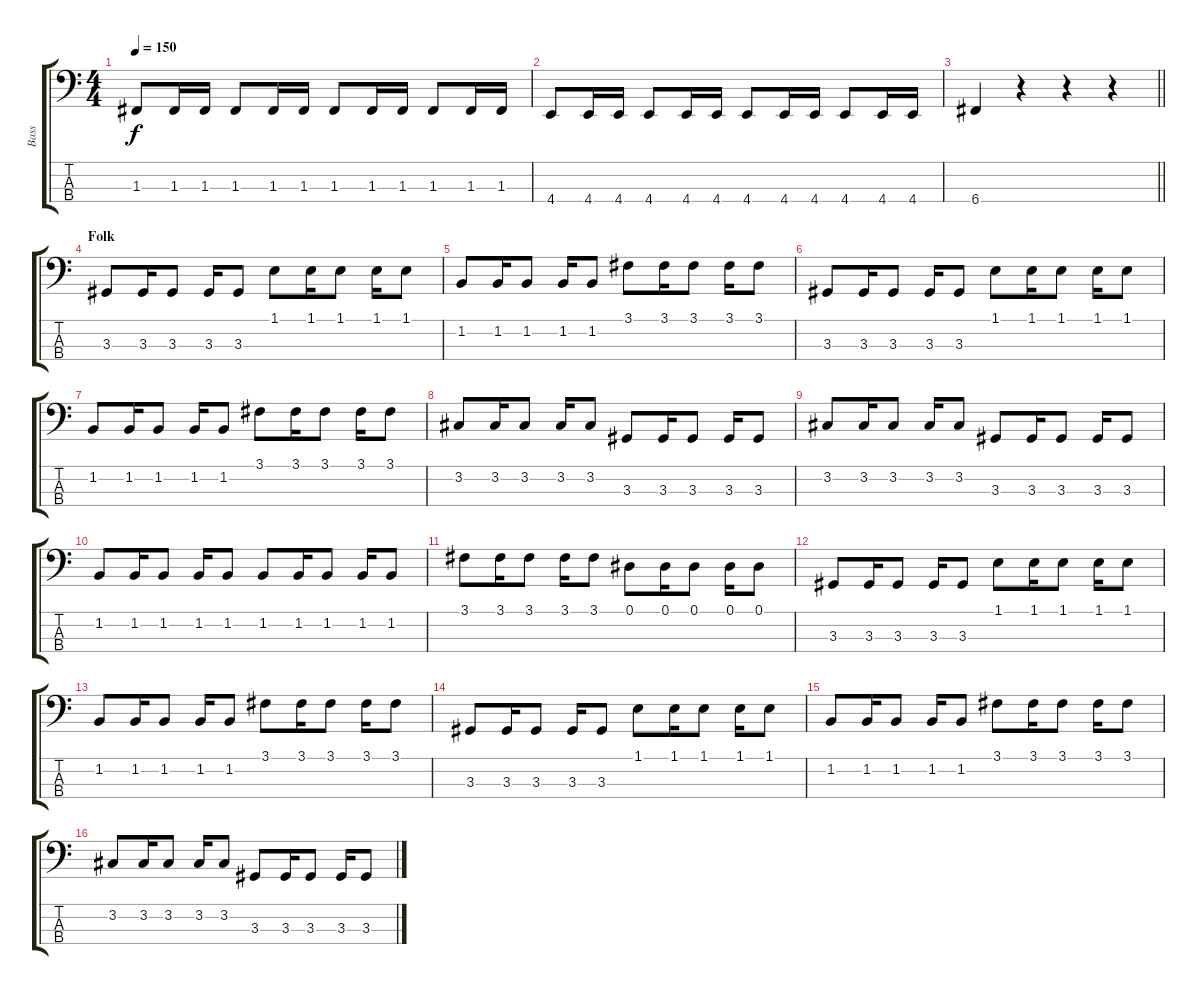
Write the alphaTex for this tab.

\track ("Bass" "Bass") {instrument electricbasspick}
\staff {score tabs}
\tuning (Eb2 Bb1 F1 C1) {hide}
\ts (4 4)
\tempo 150
\clef f4
\ks c
1.3.8{dy f} 1.3.16 1.3.16 1.3.8 1.3.16 1.3.16 1.3.8 1.3.16 1.3.16 1.3.8 1.3.16 1.3.16 |
4.4.8 4.4.16 4.4.16 4.4.8 4.4.16 4.4.16 4.4.8 4.4.16 4.4.16 4.4.8 4.4.16 4.4.16 |
\barLineRight lightlight
6.4.4 r.4 r.4 r.4 |
\section ("" "Folk")
3.3.8 3.3.16 3.3.8 3.3.16 3.3.8 1.1.8 1.1.16 1.1.8 1.1.16 1.1.8 |
1.2.8 1.2.16 1.2.8 1.2.16 1.2.8 3.1.8 3.1.16 3.1.8 3.1.16 3.1.8 |
3.3.8 3.3.16 3.3.8 3.3.16 3.3.8 1.1.8 1.1.16 1.1.8 1.1.16 1.1.8 |
1.2.8 1.2.16 1.2.8 1.2.16 1.2.8 3.1.8 3.1.16 3.1.8 3.1.16 3.1.8 |
3.2.8 3.2.16 3.2.8 3.2.16 3.2.8 3.3.8 3.3.16 3.3.8 3.3.16 3.3.8 |
3.2.8 3.2.16 3.2.8 3.2.16 3.2.8 3.3.8 3.3.16 3.3.8 3.3.16 3.3.8 |
1.2.8 1.2.16 1.2.8 1.2.16 1.2.8 1.2.8 1.2.16 1.2.8 1.2.16 1.2.8 |
3.1.8 3.1.16 3.1.8 3.1.16 3.1.8 0.1.8 0.1.16 0.1.8 0.1.16 0.1.8 |
3.3.8 3.3.16 3.3.8 3.3.16 3.3.8 1.1.8 1.1.16 1.1.8 1.1.16 1.1.8 |
1.2.8 1.2.16 1.2.8 1.2.16 1.2.8 3.1.8 3.1.16 3.1.8 3.1.16 3.1.8 |
3.3.8 3.3.16 3.3.8 3.3.16 3.3.8 1.1.8 1.1.16 1.1.8 1.1.16 1.1.8 |
1.2.8 1.2.16 1.2.8 1.2.16 1.2.8 3.1.8 3.1.16 3.1.8 3.1.16 3.1.8 |
3.2.8 3.2.16 3.2.8 3.2.16 3.2.8 3.3.8 3.3.16 3.3.8 3.3.16 3.3.8
